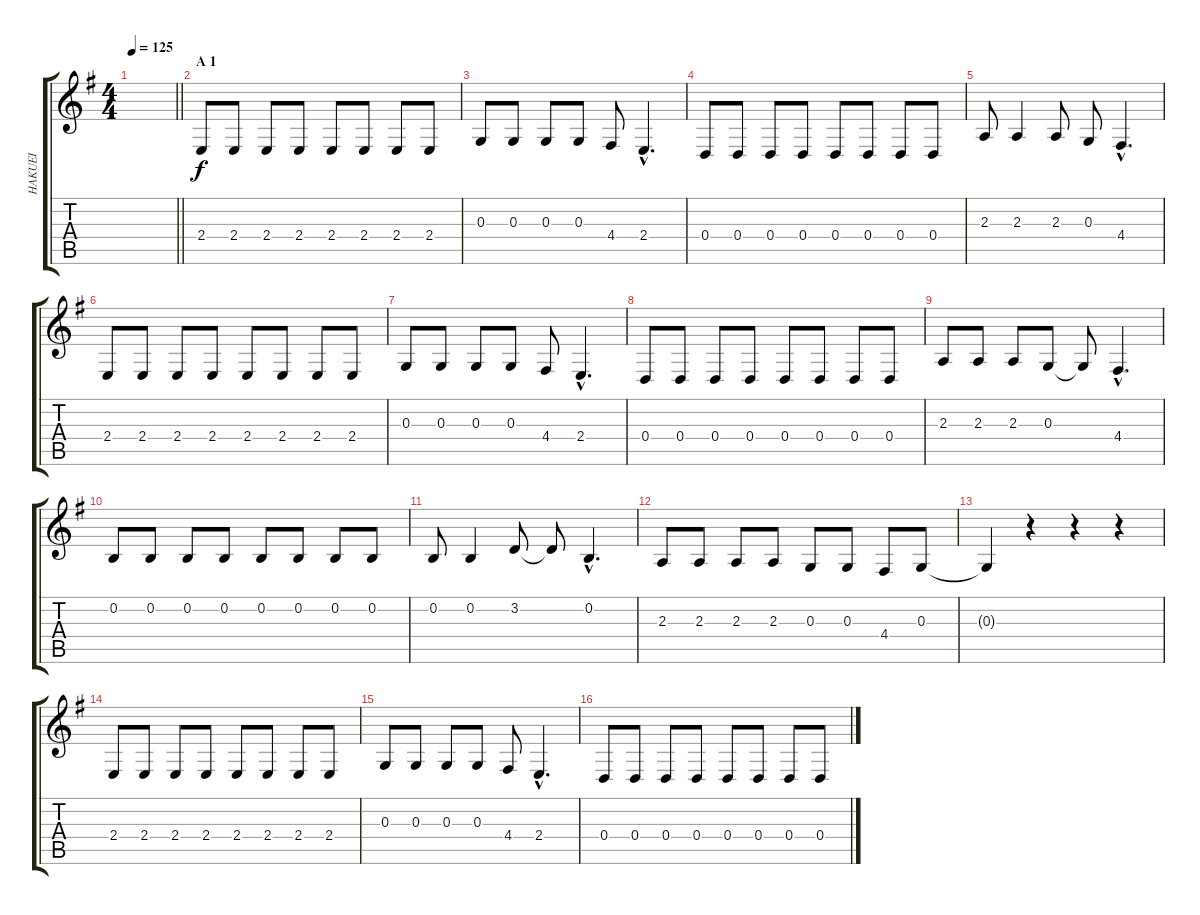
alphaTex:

\track ("HAKUEI" "HAKUEI") {instrument oboe}
\staff {score tabs}
\tuning (E4 B3 G3 D3 A2 E2) {hide}
\ts (4 4)
\tempo 125
\clef g2
\barLineRight lightlight
\ks g
|
\section ("" "A 1")
2.4.8 2.4.8 2.4.8 2.4.8 2.4.8 2.4.8 2.4.8 2.4.8 |
0.3.8 0.3.8 0.3.8 0.3.8 4.4.8 2.4{hac}.4{d} |
0.4.8 0.4.8 0.4.8 0.4.8 0.4.8 0.4.8 0.4.8 0.4.8 |
2.3.8 2.3.4 2.3.8 0.3.8 4.4{hac}.4{d} |
2.4.8 2.4.8 2.4.8 2.4.8 2.4.8 2.4.8 2.4.8 2.4.8 |
0.3.8 0.3.8 0.3.8 0.3.8 4.4.8 2.4{hac}.4{d} |
0.4.8 0.4.8 0.4.8 0.4.8 0.4.8 0.4.8 0.4.8 0.4.8 |
2.3.8 2.3.8 2.3.8 0.3.8 0.3{t}.8 4.4{hac}.4{d} |
0.2.8 0.2.8 0.2.8 0.2.8 0.2.8 0.2.8 0.2.8 0.2.8 |
0.2.8 0.2.4 3.2.8 3.2{t}.8 0.2{hac}.4{d} |
2.3.8 2.3.8 2.3.8 2.3.8 0.3.8 0.3.8 4.4.8 0.3.8 |
0.3{t}.4 r.4 r.4 r.4 |
2.4.8 2.4.8 2.4.8 2.4.8 2.4.8 2.4.8 2.4.8 2.4.8 |
0.3.8 0.3.8 0.3.8 0.3.8 4.4.8 2.4{hac}.4{d} |
0.4.8 0.4.8 0.4.8 0.4.8 0.4.8 0.4.8 0.4.8 0.4.8
